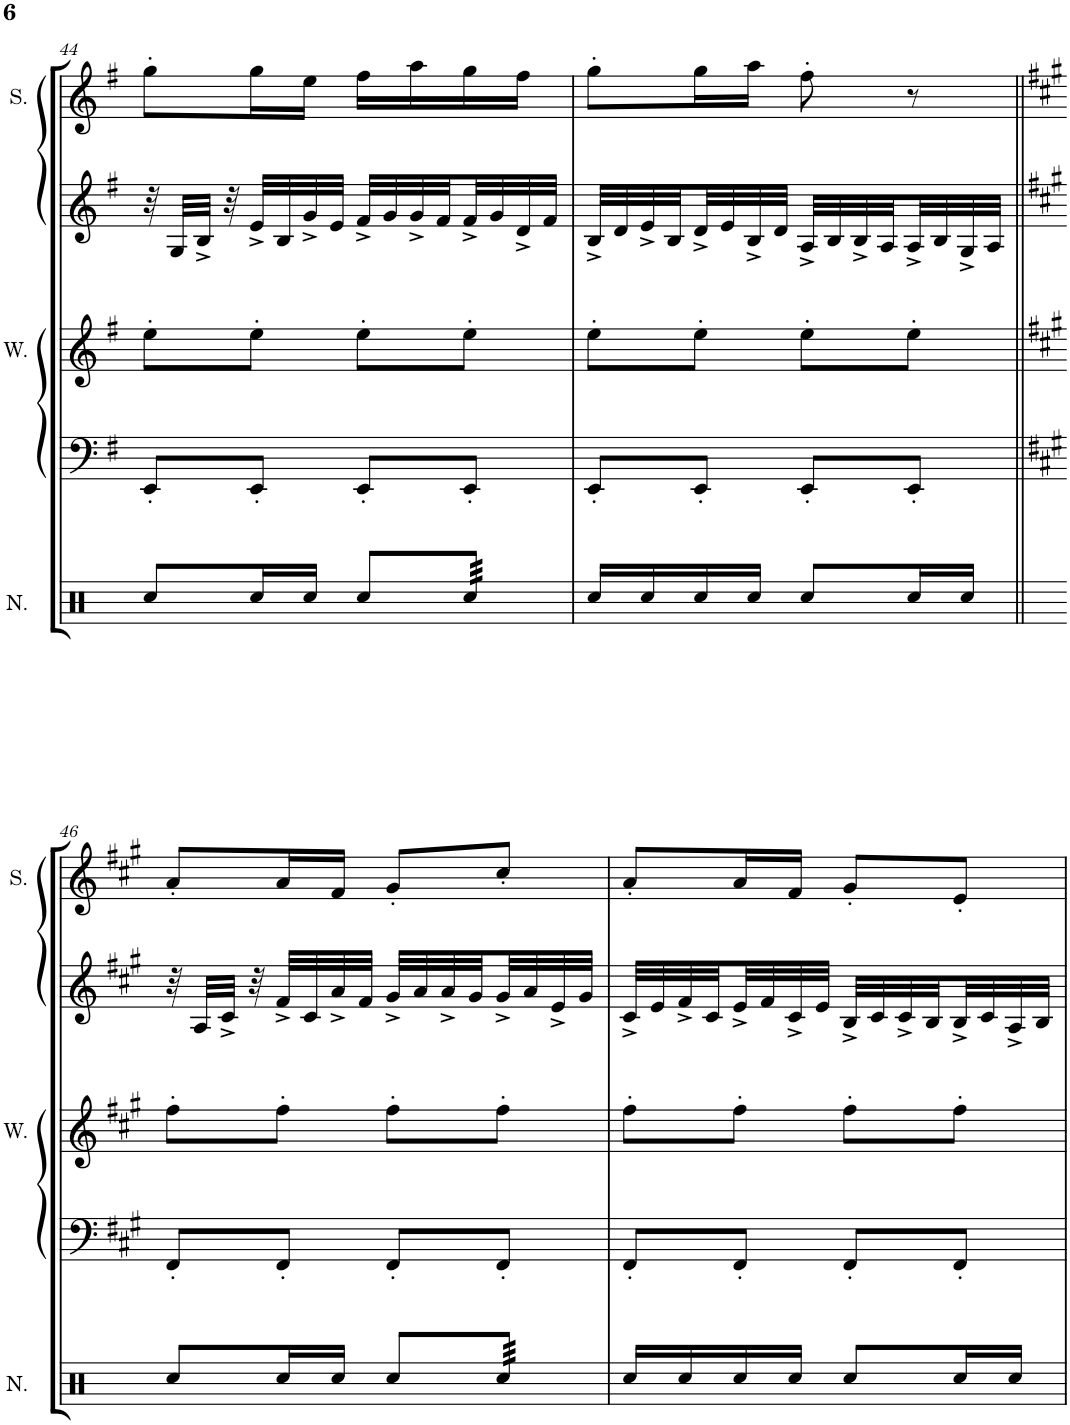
**kern	**kern	**kern	**kern	**kern
*part5	*part4	*part3	*part2	*part1
*staff5	*staff4	*staff3	*staff2	*staff1
*I"Noise	*I"Saw Synthesizer	*I"Wave	*I"Poly Synthesizer	*I"Square
*I'N.	*	*I'W.	*	*I'S.
!!LO:PB:g=z
*clefX	*clefF4	*clefG2	*clefG2	*clefG2
*k[]	*k[f#]	*k[f#]	*k[f#]	*k[f#]
*M2/4	*M2/4	*M2/4	*M2/4	*M2/4
=44	=44	=44	=44	=44
8Rcc/L	8EE'/L	8ee'\L	32r	8gg'\L
.	.	.	32G/LLL	.
.	.	.	32B^/JJJ	.
.	.	.	32r	.
16Rcc/L	8EE'/J	8ee'\J	32e^/LLL	16gg\L
.	.	.	32B/	.
16Rcc/JJ	.	.	32g^/	16ee\JJ
.	.	.	32e/JJJ	.
8Rcc/L	8EE'/L	8ee'\L	32f#^/LLL	16ff#\LL
.	.	.	32g/	.
.	.	.	32g^/	16aa\
.	.	.	32f#/	.
*tremolo	*	*	*	*
64Rcc/	8EE'/J	8ee'\J	32f#^/	16gg\
64Rcc/	.	.	.	.
64Rcc/	.	.	32g/	.
64Rcc/	.	.	.	.
64Rcc/	.	.	32d^/	16ff#\JJ
64Rcc/	.	.	.	.
64Rcc/	.	.	32f#/JJJ	.
64Rcc/JJJJ	.	.	.	.
*Xtremolo	*	*	*	*
=45	=45	=45	=45	=45
16Rcc/LL	8EE'/L	8ee'\L	32B^/LLL	8gg'\L
.	.	.	32d/	.
16Rcc/	.	.	32e^/	.
.	.	.	32B/	.
16Rcc/	8EE'/J	8ee'\J	32d^/	16gg\L
.	.	.	32e/	.
16Rcc/JJ	.	.	32B^/	16aa\JJ
.	.	.	32d/JJJ	.
8Rcc/L	8EE'/L	8ee'\L	32A^/LLL	8ff#'\
.	.	.	32B/	.
.	.	.	32B^/	.
.	.	.	32A/	.
16Rcc/L	8EE'/J	8ee'\J	32A^/	8r
.	.	.	32B/	.
16Rcc/JJ	.	.	32G^/	.
.	.	.	32A/JJJ	.
!!LO:LB:g=z
=46||	=46||	=46||	=46||	=46||
*	*k[f#c#g#]	*k[f#c#g#]	*k[f#c#g#]	*k[f#c#g#]
8Rcc/L	8FF#'/L	8ff#'\L	32r	8a'/L
.	.	.	32A/LLL	.
.	.	.	32c#^/JJJ	.
.	.	.	32r	.
16Rcc/L	8FF#'/J	8ff#'\J	32f#^/LLL	16a/L
.	.	.	32c#/	.
16Rcc/JJ	.	.	32a^/	16f#/JJ
.	.	.	32f#/JJJ	.
8Rcc/L	8FF#'/L	8ff#'\L	32g#^/LLL	8g#'/L
.	.	.	32a/	.
.	.	.	32a^/	.
.	.	.	32g#/	.
*tremolo	*	*	*	*
64Rcc/	8FF#'/J	8ff#'\J	32g#^/	8cc#'/J
64Rcc/	.	.	.	.
64Rcc/	.	.	32a/	.
64Rcc/	.	.	.	.
64Rcc/	.	.	32e^/	.
64Rcc/	.	.	.	.
64Rcc/	.	.	32g#/JJJ	.
64Rcc/JJJJ	.	.	.	.
*Xtremolo	*	*	*	*
=47	=47	=47	=47	=47
16Rcc/LL	8FF#'/L	8ff#'\L	32c#^/LLL	8a'/L
.	.	.	32e/	.
16Rcc/	.	.	32f#^/	.
.	.	.	32c#/	.
16Rcc/	8FF#'/J	8ff#'\J	32e^/	16a/L
.	.	.	32f#/	.
16Rcc/JJ	.	.	32c#^/	16f#/JJ
.	.	.	32e/JJJ	.
8Rcc/L	8FF#'/L	8ff#'\L	32B^/LLL	8g#'/L
.	.	.	32c#/	.
.	.	.	32c#^/	.
.	.	.	32B/	.
16Rcc/L	8FF#'/J	8ff#'\J	32B^/	8e'/J
.	.	.	32c#/	.
16Rcc/JJ	.	.	32A^/	.
.	.	.	32B/JJJ	.
=	=	=	=	=
*-	*-	*-	*-	*-
